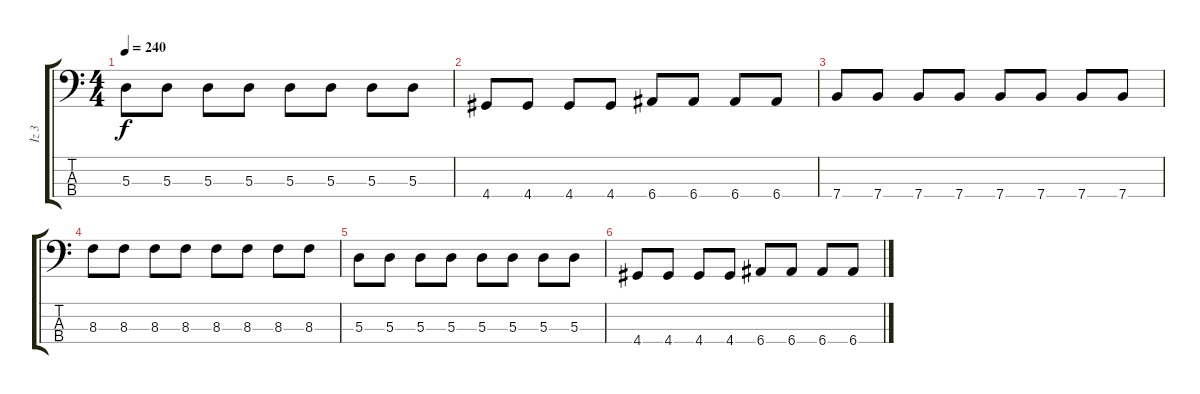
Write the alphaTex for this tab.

\track ("İz 3" "İz 3") {instrument electricbassfinger}
\staff {score tabs}
\tuning (G2 D2 A1 E1) {hide}
\ts (4 4)
\tempo 240
\clef f4
\ks c
5.3.8{dy f} 5.3.8 5.3.8 5.3.8 5.3.8 5.3.8 5.3.8 5.3.8 |
4.4.8 4.4.8 4.4.8 4.4.8 6.4.8 6.4.8 6.4.8 6.4.8 |
7.4.8 7.4.8 7.4.8 7.4.8 7.4.8 7.4.8 7.4.8 7.4.8 |
8.3.8 8.3.8 8.3.8 8.3.8 8.3.8 8.3.8 8.3.8 8.3.8 |
5.3.8 5.3.8 5.3.8 5.3.8 5.3.8 5.3.8 5.3.8 5.3.8 |
4.4.8 4.4.8 4.4.8 4.4.8 6.4.8 6.4.8 6.4.8 6.4.8
